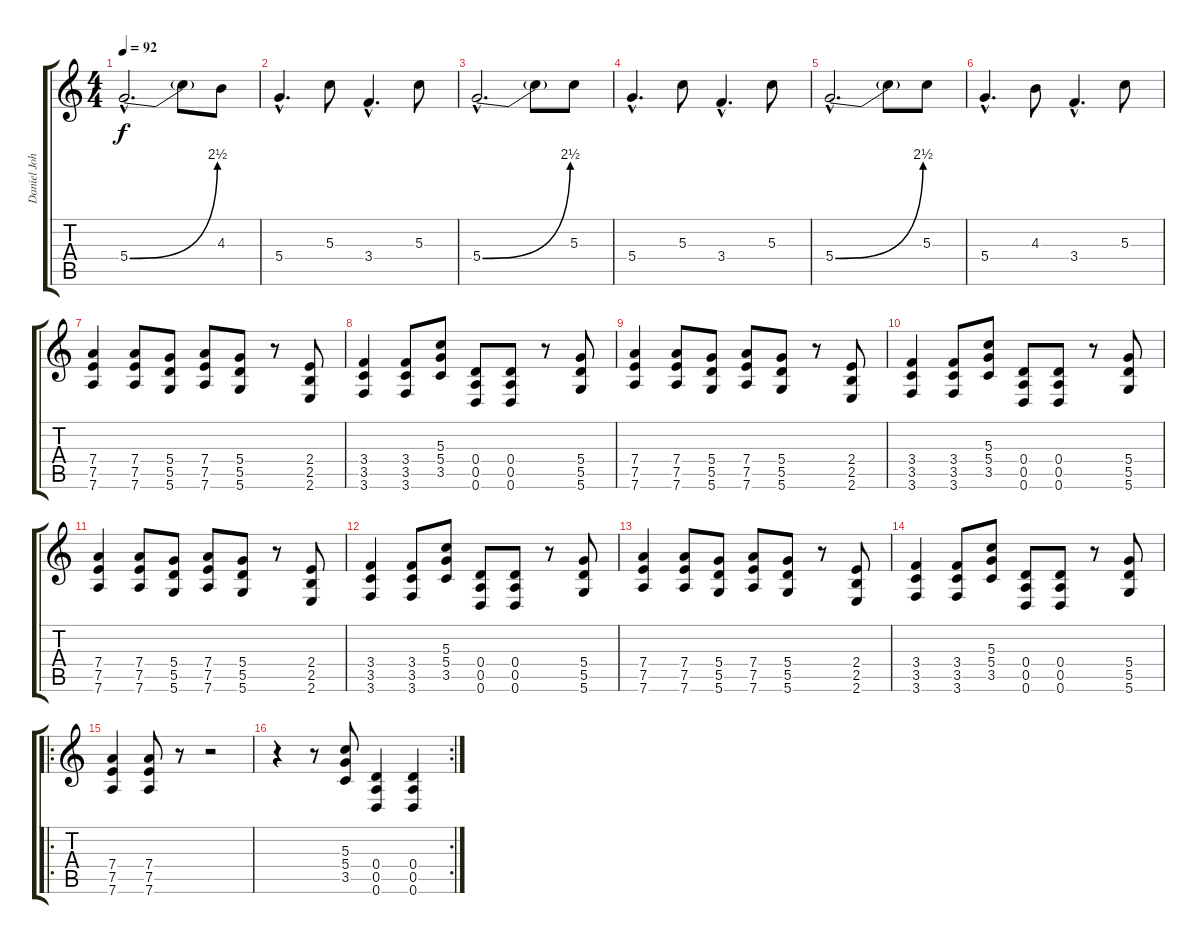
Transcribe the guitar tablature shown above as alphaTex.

\track ("Daniel Johns (Gtr 2)" "Daniel Joh") {instrument distortionguitar}
\staff {score tabs}
\tuning (E4 B3 G3 D3 A2 D2) {hide}
\ts (4 4)
\tempo 92
\clef g2
\ks c
5.4{be (bend 0 0 60 10) hac}.2{d dy f} 5.4{t}.8 4.3.8 |
5.4{hac}.4{d} 5.3.8 3.4{hac}.4{d} 5.3.8 |
5.4{be (bend 0 0 60 10) hac}.2{d} 5.4{t}.8 5.3.8 |
5.4{hac}.4{d} 5.3.8 3.4{hac}.4{d} 5.3.8 |
5.4{be (bend 0 0 60 10) hac}.2{d} 5.4{t}.8 5.3.8 |
5.4{hac}.4{d} 4.3.8 3.4{hac}.4{d} 5.3.8 |
(7.4 7.5 7.6).4 (7.4 7.5 7.6).8 (5.4 5.5 5.6).8 (7.4 7.5 7.6).8 (5.4 5.5 5.6).8 r.8 (2.4 2.5 2.6).8 |
(3.4 3.5 3.6).4 (3.4 3.5 3.6).8 (5.3 5.4 3.5).8 (0.4 0.5 0.6).8 (0.4 0.5 0.6).8 r.8 (5.4 5.5 5.6).8 |
(7.4 7.5 7.6).4 (7.4 7.5 7.6).8 (5.4 5.5 5.6).8 (7.4 7.5 7.6).8 (5.4 5.5 5.6).8 r.8 (2.4 2.5 2.6).8 |
(3.4 3.5 3.6).4 (3.4 3.5 3.6).8 (5.3 5.4 3.5).8 (0.4 0.5 0.6).8 (0.4 0.5 0.6).8 r.8 (5.4 5.5 5.6).8 |
(7.4 7.5 7.6).4 (7.4 7.5 7.6).8 (5.4 5.5 5.6).8 (7.4 7.5 7.6).8 (5.4 5.5 5.6).8 r.8 (2.4 2.5 2.6).8 |
(3.4 3.5 3.6).4 (3.4 3.5 3.6).8 (5.3 5.4 3.5).8 (0.4 0.5 0.6).8 (0.4 0.5 0.6).8 r.8 (5.4 5.5 5.6).8 |
(7.4 7.5 7.6).4 (7.4 7.5 7.6).8 (5.4 5.5 5.6).8 (7.4 7.5 7.6).8 (5.4 5.5 5.6).8 r.8 (2.4 2.5 2.6).8 |
(3.4 3.5 3.6).4 (3.4 3.5 3.6).8 (5.3 5.4 3.5).8 (0.4 0.5 0.6).8 (0.4 0.5 0.6).8 r.8 (5.4 5.5 5.6).8 |
\ro
(7.4 7.5 7.6).4 (7.4 7.5 7.6).8 r.8 r.2 |
\rc 2
r.4 r.8 (5.3 5.4 3.5).8 (0.4 0.5 0.6).4 (0.4 0.5 0.6).4
